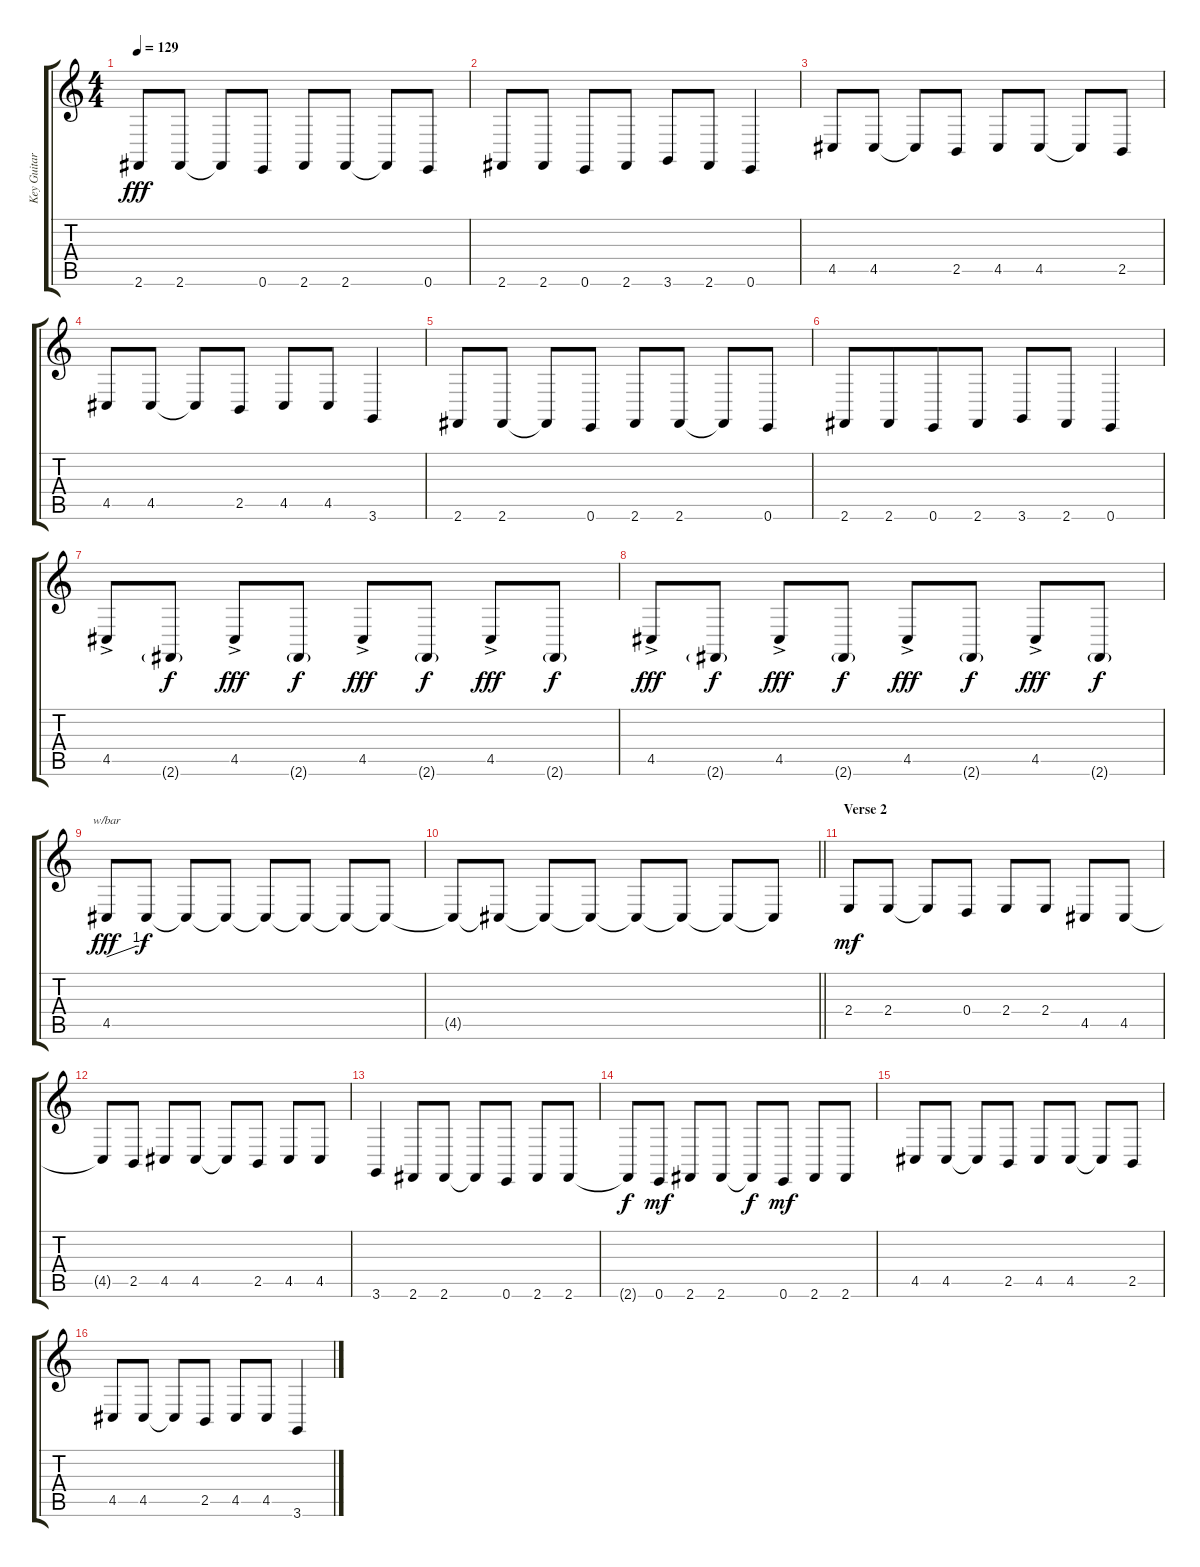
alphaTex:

\track ("Key Guitar" "Key Guitar") {instrument clavinet}
\staff {score tabs}
\tuning (E4 B3 G3 D3 A2 E2) {hide}
\ts (4 4)
\tempo 129
\clef g2
\ks c
2.6.8{dy fff} 2.6.8 2.6{t}.8 0.6.8 2.6.8 2.6.8 2.6{t}.8 0.6.8 |
2.6.8 2.6.8 0.6.8 2.6.8 3.6.8 2.6.8 0.6.4 |
4.5.8 4.5.8 4.5{t}.8 2.5.8 4.5.8 4.5.8 4.5{t}.8 2.5.8 |
4.5.8 4.5.8 4.5{t}.8 2.5.8 4.5.8 4.5.8 3.6.4 |
2.6.8 2.6.8 2.6{t}.8 0.6.8 2.6.8 2.6.8 2.6{t}.8 0.6.8 |
2.6.8 2.6.8{beam merge} 0.6.8 2.6.8 3.6.8 2.6.8 0.6.4 |
4.5{ac}.8 2.6{g}.8{dy f} 4.5{ac}.8{dy fff} 2.6{g}.8{dy f} 4.5{ac}.8{dy fff} 2.6{g}.8{dy f} 4.5{ac}.8{dy fff} 2.6{g}.8{dy f} |
4.5{ac}.8{dy fff} 2.6{g}.8{dy f} 4.5{ac}.8{dy fff} 2.6{g}.8{dy f} 4.5{ac}.8{dy fff} 2.6{g}.8{dy f} 4.5{ac}.8{dy fff} 2.6{g}.8{dy f} |
4.5.8{tbe (custom default 0 0 45 4 60 4) dy fff} 4.5{t}.8{dy f} 4.5{t}.8 4.5{t}.8 4.5{t}.8 4.5{t}.8 4.5{t}.8 4.5{t}.8 |
\barLineRight lightlight
4.5{t}.8 4.5{t}.8 4.5{t}.8 4.5{t}.8 4.5{t}.8 4.5{t}.8 4.5{t}.8 4.5{t}.8 |
\section ("" "Verse 2")
2.4.8{dy mf} 2.4.8 2.4{t}.8 0.4.8 2.4.8 2.4.8 4.5.8 4.5.8 |
4.5{t}.8 2.5.8 4.5.8 4.5.8 4.5{t}.8 2.5.8 4.5.8 4.5.8 |
3.6.4 2.6.8 2.6.8 2.6{t}.8 0.6.8 2.6.8 2.6.8 |
2.6{t}.8{dy f} 0.6.8{dy mf} 2.6.8 2.6.8 2.6{t}.8{dy f} 0.6.8{dy mf} 2.6.8 2.6.8 |
4.5.8 4.5.8 4.5{t}.8 2.5.8 4.5.8 4.5.8 4.5{t}.8 2.5.8 |
4.5.8 4.5.8 4.5{t}.8 2.5.8 4.5.8 4.5.8 3.6.4
